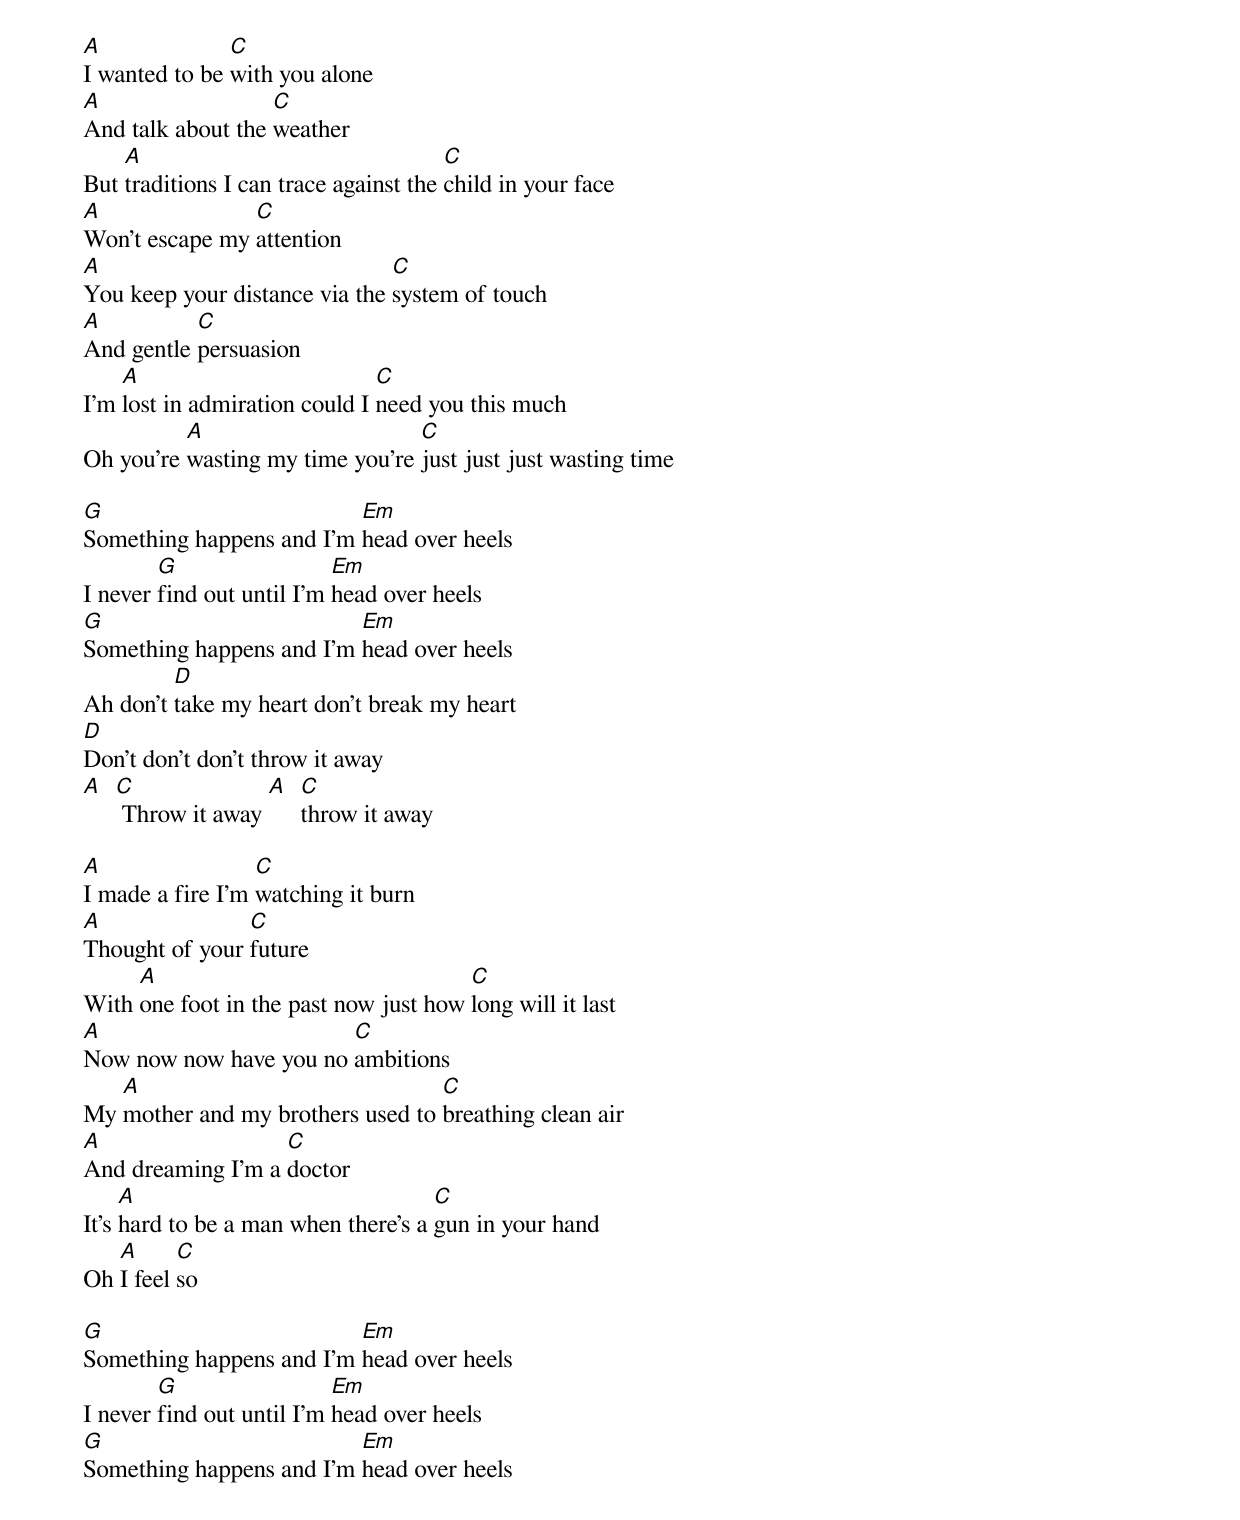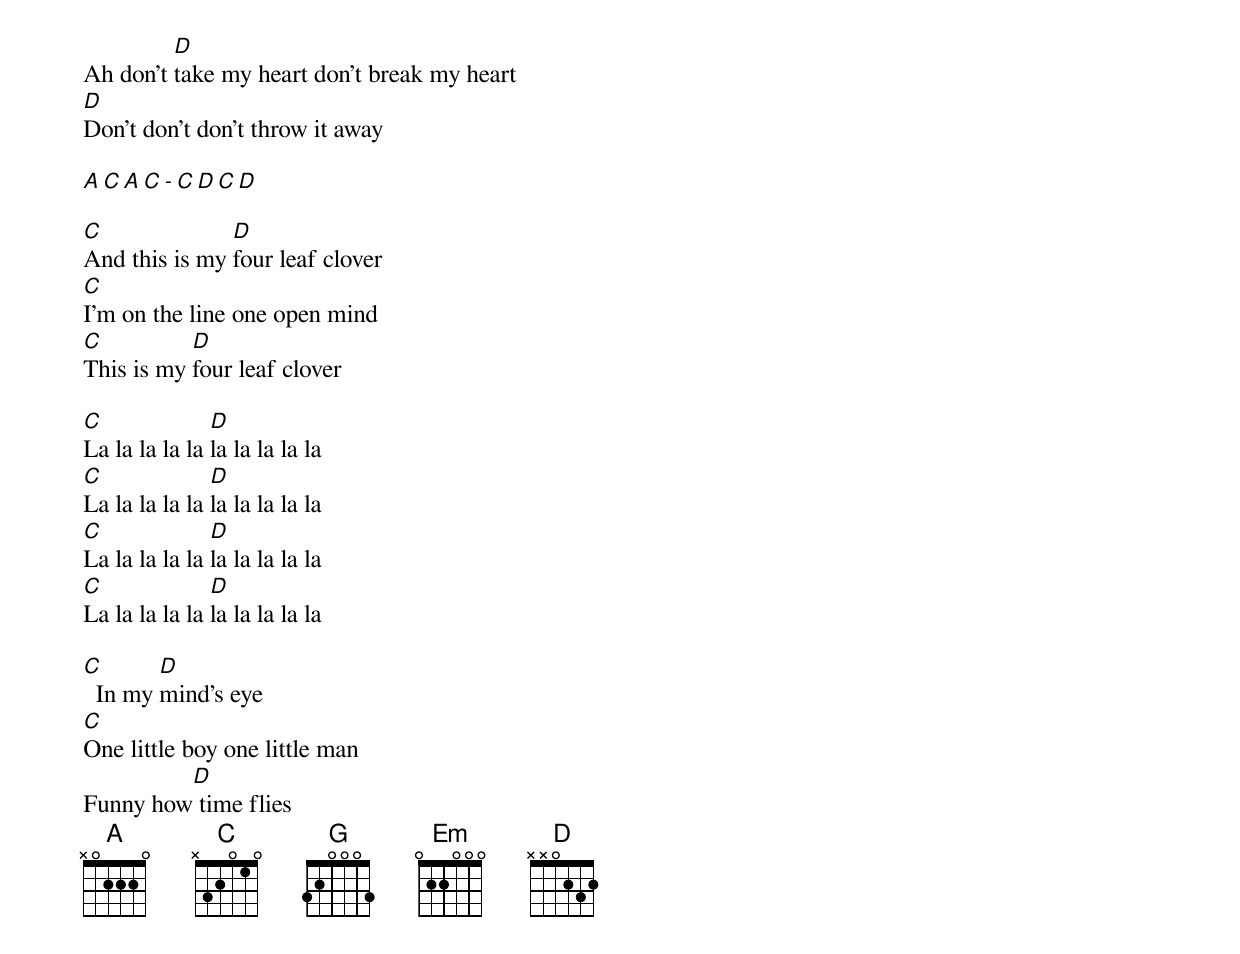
A              C
I wanted to be with you alone
A                  C
And talk about the weather
    A                                  C
But traditions I can trace against the child in your face
A               C
Won't escape my attention
A                              C
You keep your distance via the system of touch
A          C
And gentle persuasion
    A                          C
I'm lost in admiration could I need you this much
          A                      C
Oh you're wasting my time you're just just just wasting time

G                         Em
Something happens and I'm head over heels
        G                  Em
I never find out until I'm head over heels
G                         Em
Something happens and I'm head over heels
         D
Ah don't take my heart don't break my heart
D
Don't don't don't throw it away
A C              A C
   Throw it away   throw it away

A                 C
I made a fire I'm watching it burn
A               C
Thought of your future
     A                                 C
With one foot in the past now just how long will it last
A                       C
Now now now have you no ambitions
   A                              C
My mother and my brothers used to breathing clean air
A                  C
And dreaming I'm a doctor
     A                               C
It's hard to be a man when there's a gun in your hand
   A      C
Oh I feel so

G                         Em
Something happens and I'm head over heels
        G                  Em
I never find out until I'm head over heels
G                         Em
Something happens and I'm head over heels
         D
Ah don't take my heart don't break my heart
D
Don't don't don't throw it away

A C A C - C D C D

C              D
And this is my four leaf clover
C
I'm on the line one open mind
C          D
This is my four leaf clover

C              D
La la la la la la la la la la
C              D
La la la la la la la la la la
C              D
La la la la la la la la la la
C              D
La la la la la la la la la la

C       D
  In my mind's eye
C
One little boy one little man
         D
Funny how time flies
